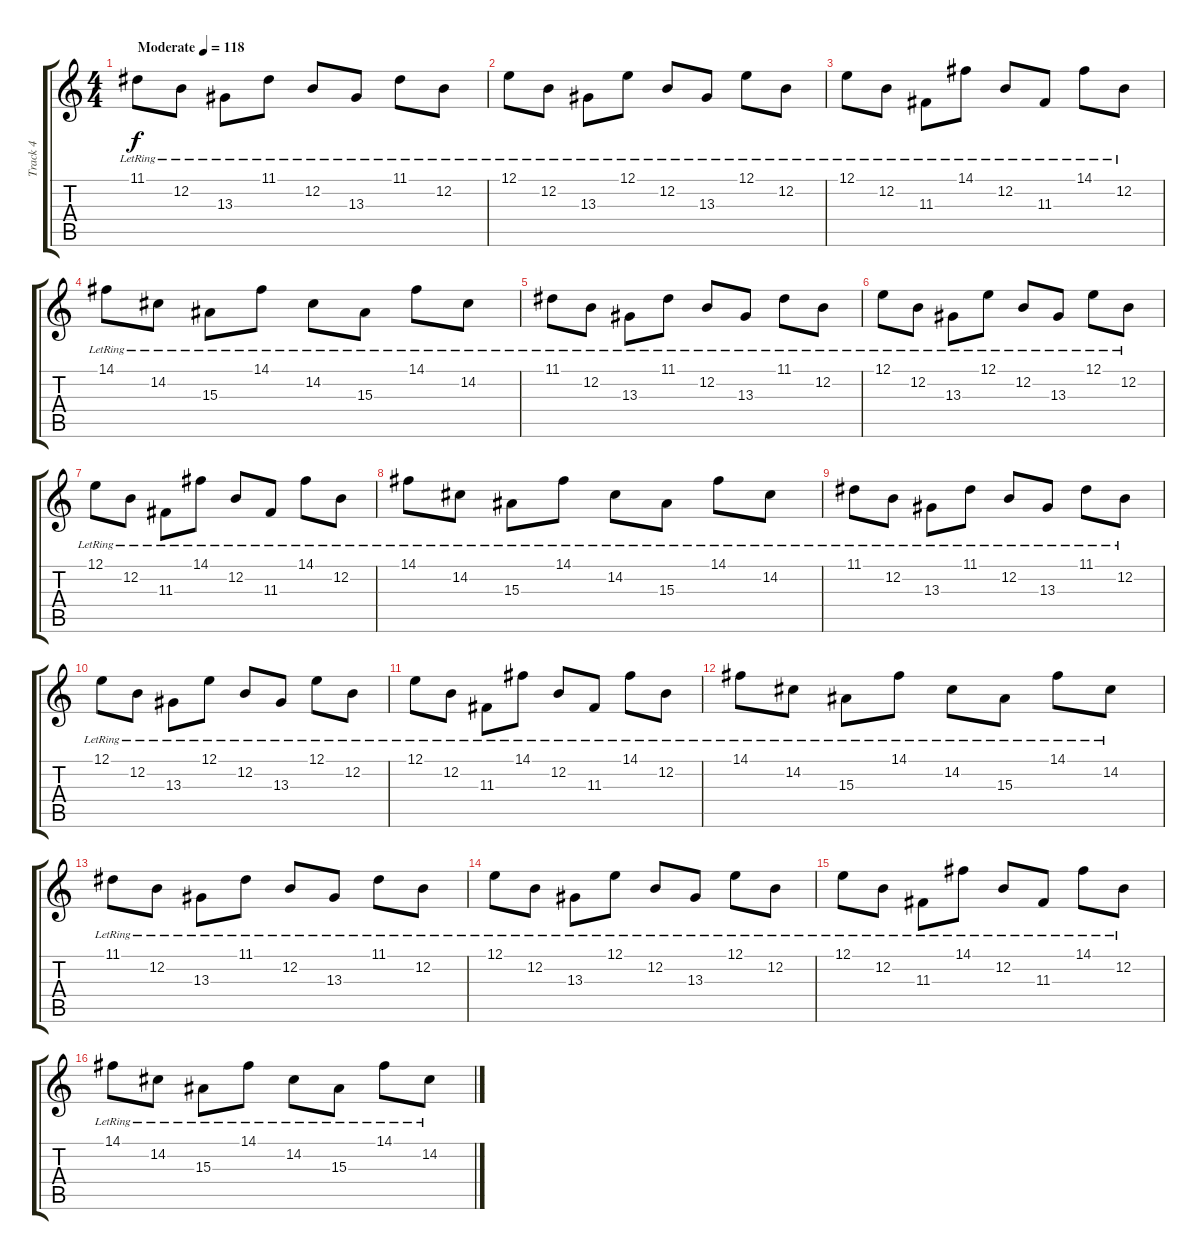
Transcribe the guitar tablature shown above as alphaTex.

\track ("Track 4" "Track 4") {instrument electricgrandpiano}
\staff {score tabs}
\tuning (E4 B3 G3 D3 A2 E2) {hide}
\ts (4 4)
\tempo (118 "Moderate")
\clef g2
\ks c
11.1{lr}.8{dy f instrument electricgrandpiano} 12.2{lr}.8 13.3{lr}.8 11.1{lr}.8 12.2{lr}.8 13.3{lr}.8 11.1{lr}.8 12.2{lr}.8 |
12.1{lr}.8 12.2{lr}.8 13.3{lr}.8 12.1{lr}.8 12.2{lr}.8 13.3{lr}.8 12.1{lr}.8 12.2{lr}.8 |
12.1{lr}.8 12.2{lr}.8 11.3{lr}.8 14.1{lr}.8 12.2{lr}.8 11.3{lr}.8 14.1{lr}.8 12.2{lr}.8 |
14.1{lr}.8 14.2{lr}.8 15.3{lr}.8 14.1{lr}.8 14.2{lr}.8 15.3{lr}.8 14.1{lr}.8 14.2{lr}.8 |
11.1{lr}.8 12.2{lr}.8 13.3{lr}.8 11.1{lr}.8 12.2{lr}.8 13.3{lr}.8 11.1{lr}.8 12.2{lr}.8 |
12.1{lr}.8 12.2{lr}.8 13.3{lr}.8 12.1{lr}.8 12.2{lr}.8 13.3{lr}.8 12.1{lr}.8 12.2{lr}.8 |
12.1{lr}.8 12.2{lr}.8 11.3{lr}.8 14.1{lr}.8 12.2{lr}.8 11.3{lr}.8 14.1{lr}.8 12.2{lr}.8 |
14.1{lr}.8 14.2{lr}.8 15.3{lr}.8 14.1{lr}.8 14.2{lr}.8 15.3{lr}.8 14.1{lr}.8 14.2{lr}.8 |
11.1{lr}.8 12.2{lr}.8 13.3{lr}.8 11.1{lr}.8 12.2{lr}.8 13.3{lr}.8 11.1{lr}.8 12.2{lr}.8 |
12.1{lr}.8 12.2{lr}.8 13.3{lr}.8 12.1{lr}.8 12.2{lr}.8 13.3{lr}.8 12.1{lr}.8 12.2{lr}.8 |
12.1{lr}.8 12.2{lr}.8 11.3{lr}.8 14.1{lr}.8 12.2{lr}.8 11.3{lr}.8 14.1{lr}.8 12.2{lr}.8 |
14.1{lr}.8 14.2{lr}.8 15.3{lr}.8 14.1{lr}.8 14.2{lr}.8 15.3{lr}.8 14.1{lr}.8 14.2{lr}.8 |
11.1{lr}.8 12.2{lr}.8 13.3{lr}.8 11.1{lr}.8 12.2{lr}.8 13.3{lr}.8 11.1{lr}.8 12.2{lr}.8 |
12.1{lr}.8 12.2{lr}.8 13.3{lr}.8 12.1{lr}.8 12.2{lr}.8 13.3{lr}.8 12.1{lr}.8 12.2{lr}.8 |
12.1{lr}.8 12.2{lr}.8 11.3{lr}.8 14.1{lr}.8 12.2{lr}.8 11.3{lr}.8 14.1{lr}.8 12.2{lr}.8 |
14.1{lr}.8 14.2{lr}.8 15.3{lr}.8 14.1{lr}.8 14.2{lr}.8 15.3{lr}.8 14.1{lr}.8 14.2{lr}.8
